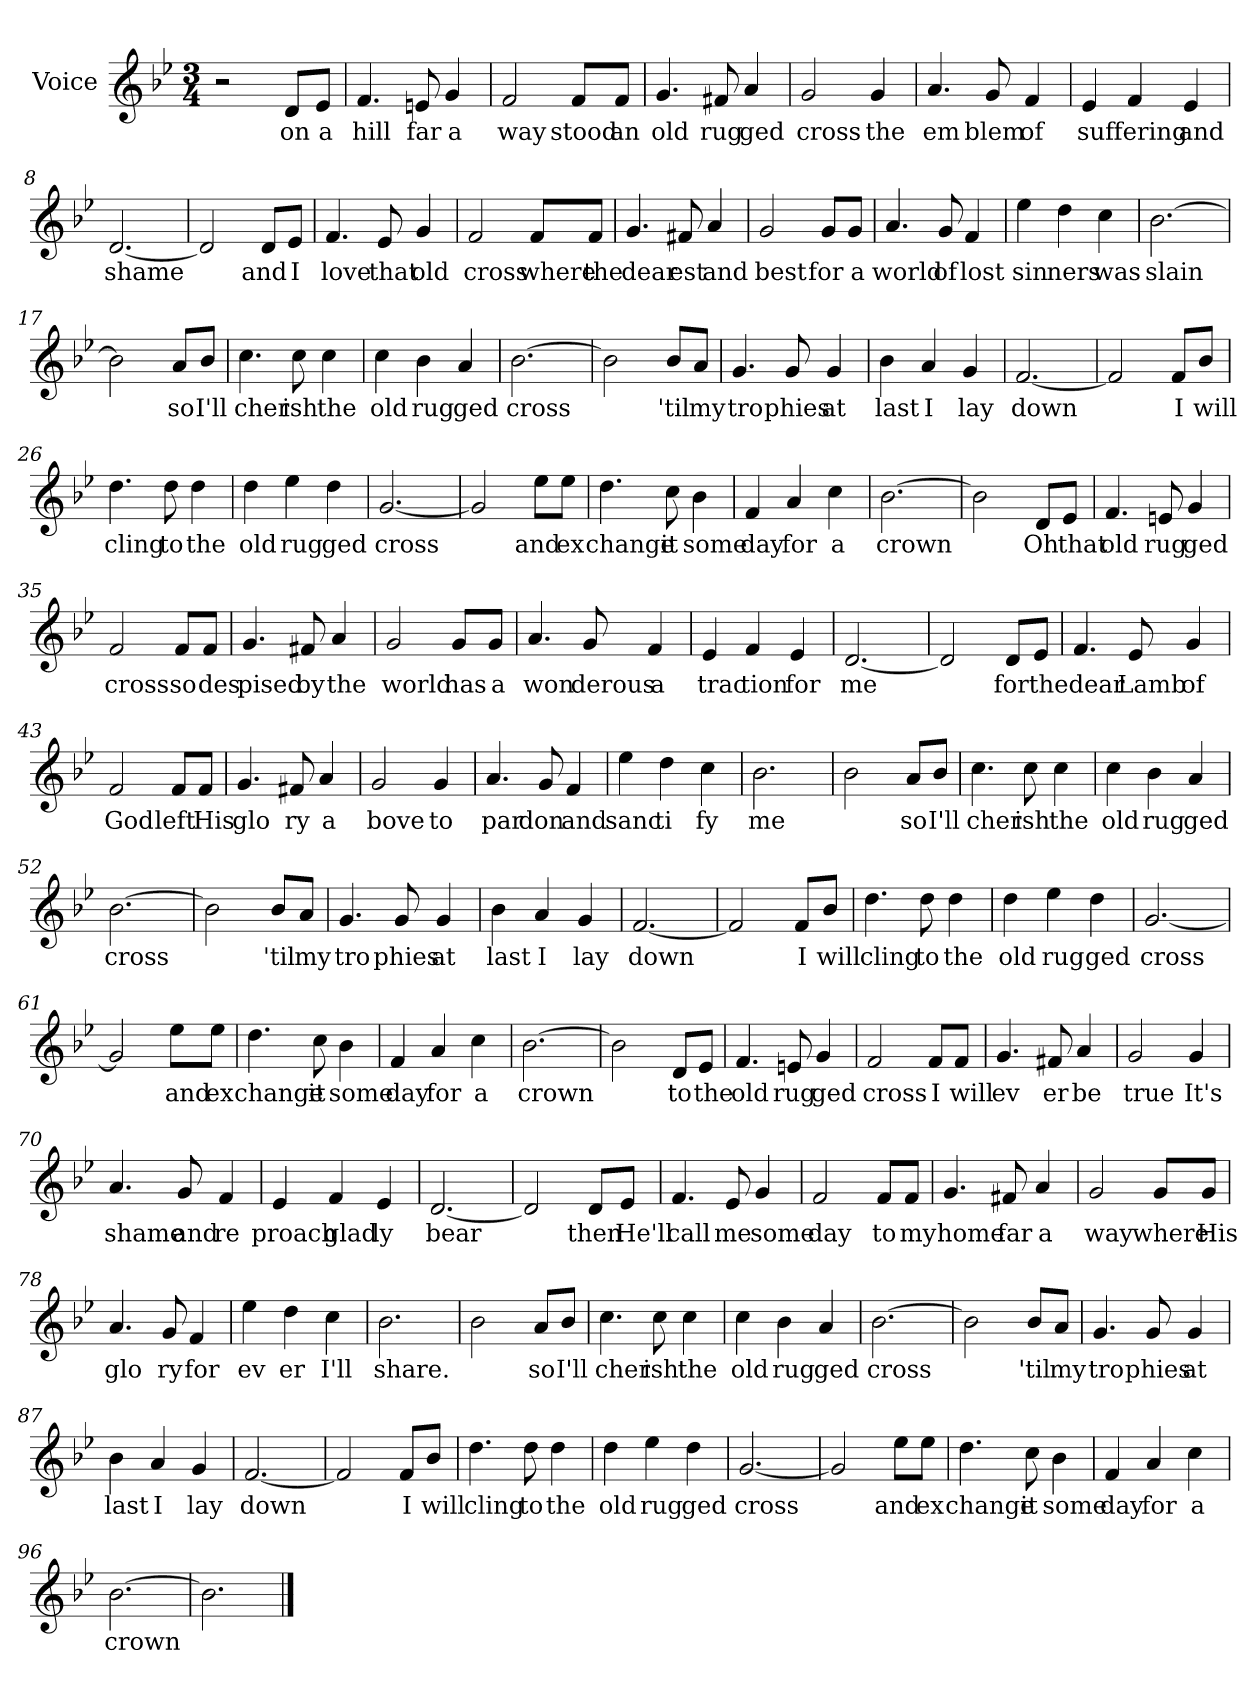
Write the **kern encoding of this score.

**kern	**text
*part1	*part1
*staff1	*staff1
*I"Voice	*
*I'V	*
*clefG2	*
*k[b-e-]	*
*B-:	*
*M3/4	*
*MM90	*
=1	=1
2r	.
!	!LO:LY:b
8d/L	on
!	!LO:LY:b
8e-/J	a
=2	=2
!	!LO:LY:b
4.f/	hill
!	!LO:LY:b
8en/	far
!	!LO:LY:b
4g/	a
=3	=3
!	!LO:LY:b
2f/	way
!	!LO:LY:b
8f/L	stood
!	!LO:LY:b
8f/J	an
=4	=4
!	!LO:LY:b
4.g/	old
!	!LO:LY:b
8f#X/	rug
!	!LO:LY:b
4a/	ged
=5	=5
!	!LO:LY:b
2g/	cross
!	!LO:LY:b
4g/	the
=6	=6
!	!LO:LY:b
4.a/	em
!	!LO:LY:b
8g/	blem
!	!LO:LY:b
4f/	of
!!LO:LB:g=z
=7	=7
!	!LO:LY:b
4e-/	suf
!	!LO:LY:b
4f/	fering
!	!LO:LY:b
4e-/	and
=8	=8
!	!LO:LY:b
[2.d/	shame
=9	=9
2d/]	.
!	!LO:LY:b
8d/L	and
!	!LO:LY:b
8e-/J	I
=10	=10
!	!LO:LY:b
4.f/	love
!	!LO:LY:b
8e-/	that
!	!LO:LY:b
4g/	old
=11	=11
!	!LO:LY:b
2f/	cross
!	!LO:LY:b
8f/L	where
!	!LO:LY:b
8f/J	the
=12	=12
!	!LO:LY:b
4.g/	dear
!	!LO:LY:b
8f#X/	est
!	!LO:LY:b
4a/	and
!!LO:LB:g=z
=13	=13
!	!LO:LY:b
2g/	best
!	!LO:LY:b
8g/L	for
!	!LO:LY:b
8g/J	a
=14	=14
!	!LO:LY:b
4.a/	world
!	!LO:LY:b
8g/	of
!	!LO:LY:b
4f/	lost
=15	=15
!	!LO:LY:b
4ee-\	sin
!	!LO:LY:b
4dd\	ners
!	!LO:LY:b
4cc\	was
=16	=16
!	!LO:LY:b
[2.b-\	slain
=17	=17
2b-\]	.
!	!LO:LY:b
8a/L	so
!	!LO:LY:b
8b-/J	I'll
=18	=18
!	!LO:LY:b
4.cc\	cher
!	!LO:LY:b
8cc\	ish
!	!LO:LY:b
4cc\	the
=19	=19
!	!LO:LY:b
4cc\	old
!	!LO:LY:b
4b-\	rug
!	!LO:LY:b
4a/	ged
!!LO:LB:g=z
=20	=20
!	!LO:LY:b
[2.b-\	cross
=21	=21
2b-\]	.
!	!LO:LY:b
8b-/L	'til
!	!LO:LY:b
8a/J	my
=22	=22
!	!LO:LY:b
4.g/	tro
!	!LO:LY:b
8g/	phies
!	!LO:LY:b
4g/	at
=23	=23
!	!LO:LY:b
4b-\	last
!	!LO:LY:b
4a/	I
!	!LO:LY:b
4g/	lay
=24	=24
!	!LO:LY:b
[2.f/	down
=25	=25
2f/]	.
!	!LO:LY:b
8f/L	I
!	!LO:LY:b
8b-/J	will
=26	=26
!	!LO:LY:b
4.dd\	cling
!	!LO:LY:b
8dd\	to
!	!LO:LY:b
4dd\	the
!!LO:LB:g=z
=27	=27
!	!LO:LY:b
4dd\	old
!	!LO:LY:b
4ee-\	rug
!	!LO:LY:b
4dd\	ged
=28	=28
!	!LO:LY:b
[2.g/	cross
=29	=29
2g/]	.
!	!LO:LY:b
8ee-\L	and
!	!LO:LY:b
8ee-\J	ex
=30	=30
!	!LO:LY:b
4.dd\	change
!	!LO:LY:b
8cc\	it
!	!LO:LY:b
4b-\	some
=31	=31
!	!LO:LY:b
4f/	day
!	!LO:LY:b
4a/	for
!	!LO:LY:b
4cc\	a
=32	=32
!	!LO:LY:b
[2.b-\	crown
=33	=33
2b-\]	.
!	!LO:LY:b
8d/L	Oh
!	!LO:LY:b
8e-/J	that
!!LO:LB:g=z
=34	=34
!	!LO:LY:b
4.f/	old
!	!LO:LY:b
8en/	rug
!	!LO:LY:b
4g/	ged
=35	=35
!	!LO:LY:b
2f/	cross
!	!LO:LY:b
8f/L	so
!	!LO:LY:b
8f/J	des
=36	=36
!	!LO:LY:b
4.g/	pised
!	!LO:LY:b
8f#X/	by
!	!LO:LY:b
4a/	the
=37	=37
!	!LO:LY:b
2g/	world
!	!LO:LY:b
8g/L	has
!	!LO:LY:b
8g/J	a
=38	=38
!	!LO:LY:b
4.a/	won
!	!LO:LY:b
8g/	derous
!	!LO:LY:b
4f/	a
=39	=39
!	!LO:LY:b
4e-/	trac
!	!LO:LY:b
4f/	tion
!	!LO:LY:b
4e-/	for
!!LO:LB:g=z
=40	=40
!	!LO:LY:b
[2.d/	me
=41	=41
2d/]	.
!	!LO:LY:b
8d/L	for
!	!LO:LY:b
8e-/J	the
=42	=42
!	!LO:LY:b
4.f/	dear
!	!LO:LY:b
8e-/	Lamb
!	!LO:LY:b
4g/	of
=43	=43
!	!LO:LY:b
2f/	God
!	!LO:LY:b
8f/L	left
!	!LO:LY:b
8f/J	His
=44	=44
!	!LO:LY:b
4.g/	glo
!	!LO:LY:b
8f#X/	ry
!	!LO:LY:b
4a/	a
=45	=45
!	!LO:LY:b
2g/	bove
!	!LO:LY:b
4g/	to
=46	=46
!	!LO:LY:b
4.a/	par
!	!LO:LY:b
8g/	don
!	!LO:LY:b
4f/	and
!!LO:LB:g=z
=47	=47
!	!LO:LY:b
4ee-\	sanc
!	!LO:LY:b
4dd\	ti
!	!LO:LY:b
4cc\	fy
=48	=48
!	!LO:LY:b
2.b-\	me
=49	=49
2b-\	.
!	!LO:LY:b
8a/L	so
!	!LO:LY:b
8b-/J	I'll
=50	=50
!	!LO:LY:b
4.cc\	cher
!	!LO:LY:b
8cc\	ish
!	!LO:LY:b
4cc\	the
=51	=51
!	!LO:LY:b
4cc\	old
!	!LO:LY:b
4b-\	rug
!	!LO:LY:b
4a/	ged
=52	=52
!	!LO:LY:b
[2.b-\	cross
=53	=53
2b-\]	.
!	!LO:LY:b
8b-/L	'til
!	!LO:LY:b
8a/J	my
!!LO:PB:g=z
=54	=54
!	!LO:LY:b
4.g/	tro
!	!LO:LY:b
8g/	phies
!	!LO:LY:b
4g/	at
=55	=55
!	!LO:LY:b
4b-\	last
!	!LO:LY:b
4a/	I
!	!LO:LY:b
4g/	lay
=56	=56
!	!LO:LY:b
[2.f/	down
=57	=57
2f/]	.
!	!LO:LY:b
8f/L	I
!	!LO:LY:b
8b-/J	will
=58	=58
!	!LO:LY:b
4.dd\	cling
!	!LO:LY:b
8dd\	to
!	!LO:LY:b
4dd\	the
=59	=59
!	!LO:LY:b
4dd\	old
!	!LO:LY:b
4ee-\	rug
!	!LO:LY:b
4dd\	ged
=60	=60
!	!LO:LY:b
[2.g/	cross
!!LO:LB:g=z
=61	=61
2g/]	.
!	!LO:LY:b
8ee-\L	and
!	!LO:LY:b
8ee-\J	ex
=62	=62
!	!LO:LY:b
4.dd\	change
!	!LO:LY:b
8cc\	it
!	!LO:LY:b
4b-\	some
=63	=63
!	!LO:LY:b
4f/	day
!	!LO:LY:b
4a/	for
!	!LO:LY:b
4cc\	a
=64	=64
!	!LO:LY:b
[2.b-\	crown
=65	=65
2b-\]	.
!	!LO:LY:b
8d/L	to
!	!LO:LY:b
8e-/J	the
=66	=66
!	!LO:LY:b
4.f/	old
!	!LO:LY:b
8en/	rug
!	!LO:LY:b
4g/	ged
=67	=67
!	!LO:LY:b
2f/	cross
!	!LO:LY:b
8f/L	I
!	!LO:LY:b
8f/J	will
!!LO:LB:g=z
=68	=68
!	!LO:LY:b
4.g/	ev
!	!LO:LY:b
8f#X/	er
!	!LO:LY:b
4a/	be
=69	=69
!	!LO:LY:b
2g/	true
!	!LO:LY:b
4g/	It's
=70	=70
!	!LO:LY:b
4.a/	shame
!	!LO:LY:b
8g/	and
!	!LO:LY:b
4f/	re
=71	=71
!	!LO:LY:b
4e-/	proach
!	!LO:LY:b
4f/	glad
!	!LO:LY:b
4e-/	ly
=72	=72
!	!LO:LY:b
[2.d/	bear
=73	=73
2d/]	.
!	!LO:LY:b
8d/L	then
!	!LO:LY:b
8e-/J	He'll
!!LO:LB:g=z
=74	=74
!	!LO:LY:b
4.f/	call
!	!LO:LY:b
8e-/	me
!	!LO:LY:b
4g/	some
=75	=75
!	!LO:LY:b
2f/	day
!	!LO:LY:b
8f/L	to
!	!LO:LY:b
8f/J	my
=76	=76
!	!LO:LY:b
4.g/	home
!	!LO:LY:b
8f#X/	far
!	!LO:LY:b
4a/	a
=77	=77
!	!LO:LY:b
2g/	way
!	!LO:LY:b
8g/L	where
!	!LO:LY:b
8g/J	His
=78	=78
!	!LO:LY:b
4.a/	glo
!	!LO:LY:b
8g/	ry
!	!LO:LY:b
4f/	for
=79	=79
!	!LO:LY:b
4ee-\	ev
!	!LO:LY:b
4dd\	er
!	!LO:LY:b
4cc\	I'll
!!LO:LB:g=z
=80	=80
!	!LO:LY:b
2.b-\	share.
=81	=81
2b-\	.
!	!LO:LY:b
8a/L	so
!	!LO:LY:b
8b-/J	I'll
=82	=82
!	!LO:LY:b
4.cc\	cher
!	!LO:LY:b
8cc\	ish
!	!LO:LY:b
4cc\	the
=83	=83
!	!LO:LY:b
4cc\	old
!	!LO:LY:b
4b-\	rug
!	!LO:LY:b
4a/	ged
=84	=84
!	!LO:LY:b
[2.b-\	cross
=85	=85
2b-\]	.
!	!LO:LY:b
8b-/L	'til
!	!LO:LY:b
8a/J	my
=86	=86
!	!LO:LY:b
4.g/	tro
!	!LO:LY:b
8g/	phies
!	!LO:LY:b
4g/	at
!!LO:LB:g=z
=87	=87
!	!LO:LY:b
4b-\	last
!	!LO:LY:b
4a/	I
!	!LO:LY:b
4g/	lay
=88	=88
!	!LO:LY:b
[2.f/	down
=89	=89
2f/]	.
!	!LO:LY:b
8f/L	I
!	!LO:LY:b
8b-/J	will
=90	=90
!	!LO:LY:b
4.dd\	cling
!	!LO:LY:b
8dd\	to
!	!LO:LY:b
4dd\	the
=91	=91
!	!LO:LY:b
4dd\	old
!	!LO:LY:b
4ee-\	rug
!	!LO:LY:b
4dd\	ged
=92	=92
!	!LO:LY:b
[2.g/	cross
=93	=93
2g/]	.
!	!LO:LY:b
8ee-\L	and
!	!LO:LY:b
8ee-\J	ex
!!LO:LB:g=z
=94	=94
!	!LO:LY:b
4.dd\	change
!	!LO:LY:b
8cc\	it
!	!LO:LY:b
4b-\	some
=95	=95
!	!LO:LY:b
4f/	day
!	!LO:LY:b
4a/	for
!	!LO:LY:b
4cc\	a
=96	=96
!	!LO:LY:b
[2.b-\	crown
=97	=97
2.b-\]	.
==	==
*-	*-
